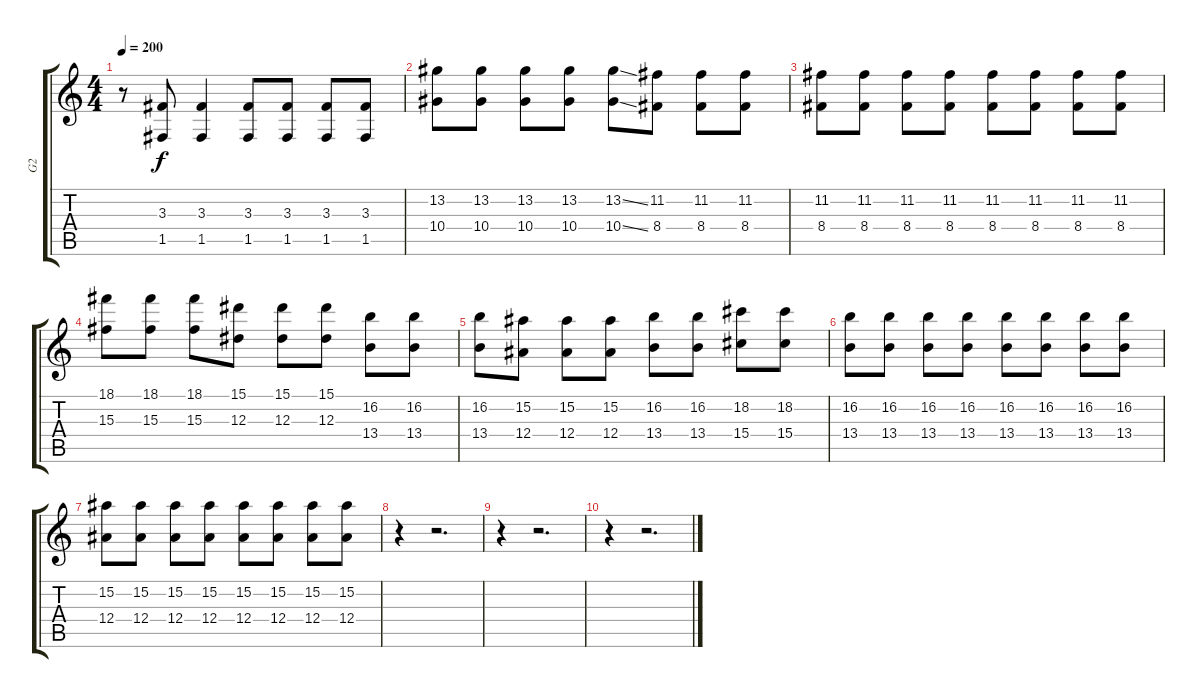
\track ("G2" "G2") {instrument overdrivenguitar}
\staff {score tabs}
\tuning (C4 G3 Eb3 Bb2 F2 C2) {hide}
\ts (4 4)
\tempo 200
\clef g2
\ks c
r.8{dy f} (3.3 1.5).8 (3.3 1.5).4 (3.3 1.5).8 (3.3 1.5).8 (3.3 1.5).8 (3.3 1.5).8 |
(13.2 10.4).8 (13.2 10.4).8 (13.2 10.4).8 (13.2 10.4).8 (13.2{ss} 10.4{ss}).8 (11.2 8.4).8 (11.2 8.4).8 (11.2 8.4).8 |
(11.2 8.4).8 (11.2 8.4).8 (11.2 8.4).8 (11.2 8.4).8 (11.2 8.4).8 (11.2 8.4).8 (11.2 8.4).8 (11.2 8.4).8 |
(18.1 15.3).8 (18.1 15.3).8 (18.1 15.3).8 (15.1 12.3).8 (15.1 12.3).8 (15.1 12.3).8 (16.2 13.4).8 (16.2 13.4).8 |
(16.2 13.4).8 (15.2 12.4).8 (15.2 12.4).8 (15.2 12.4).8 (16.2 13.4).8 (16.2 13.4).8 (18.2 15.4).8 (18.2 15.4).8 |
(16.2 13.4).8 (16.2 13.4).8 (16.2 13.4).8 (16.2 13.4).8 (16.2 13.4).8 (16.2 13.4).8 (16.2 13.4).8 (16.2 13.4).8 |
(15.2 12.4).8 (15.2 12.4).8 (15.2 12.4).8 (15.2 12.4).8 (15.2 12.4).8 (15.2 12.4).8 (15.2 12.4).8 (15.2 12.4).8 |
r.4 r.2{d} |
r.4 r.2{d} |
r.4 r.2{d}
